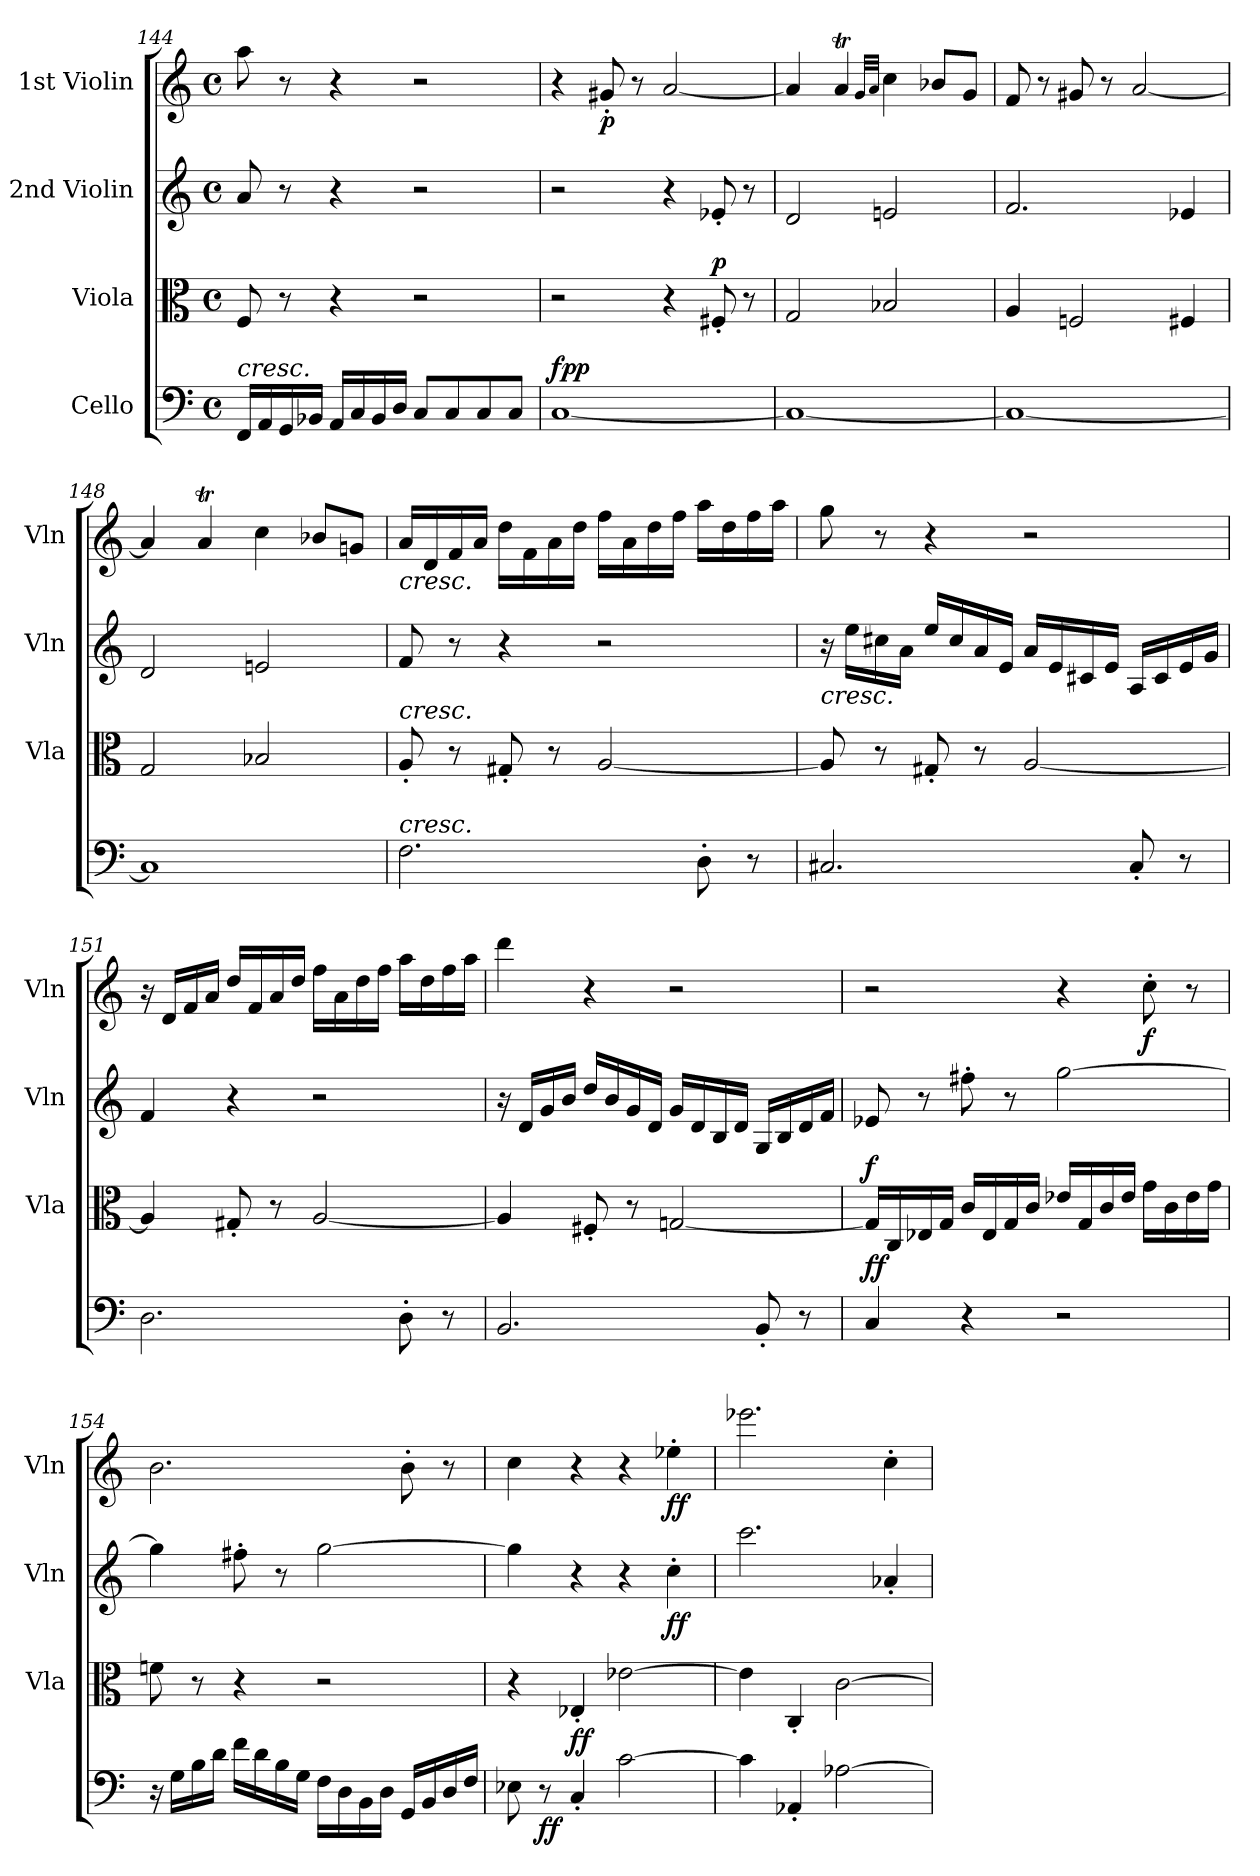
**kern	**dynam	**kern	**dynam	**kern	**dynam	**kern	**dynam
*part4	*part4	*part3	*part3	*part2	*part2	*part1	*part1
*staff4	*staff4	*staff3	*staff3	*staff2	*staff2	*staff1	*staff1
*I"Cello	*	*I"Viola	*	*I"2nd Violin	*	*I"1st Violin	*
*	*	*I'Vla	*	*I'Vln	*	*I'Vln	*
*clefF4	*	*clefC3	*	*clefG2	*	*clefG2	*
*k[]	*	*k[]	*	*k[]	*	*k[]	*
*M4/4	*	*M4/4	*	*M4/4	*	*M4/4	*
*met(c)	*	*met(c)	*	*met(c)	*	*met(c)	*
=144	=144	=144	=144	=144	=144	=144	=144
!LO:TX:a:i:t=cresc.	!	!	!	!	!	!	!
16FF/LL	.	8F/	.	8a/	.	8aa\	.
16AA/	.	.	.	.	.	.	.
16GG/	.	8r	.	8r	.	8r	.
16BB-X/JJ	.	.	.	.	.	.	.
16AA/LL	.	4r	.	4r	.	4r	.
16C/	.	.	.	.	.	.	.
16BB-/	.	.	.	.	.	.	.
16D/JJ	.	.	.	.	.	.	.
8C/L	.	2r	.	2r	.	2r	.
8C/	.	.	.	.	.	.	.
8C/	.	.	.	.	.	.	.
8C/J	.	.	.	.	.	.	.
=145	=145	=145	=145	=145	=145	=145	=145
!	!LO:DY:b	!	!	!	!	!	!
!	!LO:DY:n=1:a	!	!	!	!	!	!
[1C	fp p	2r	.	2r	.	4r	.
!	!	!	!	!	!	!	!LO:DY:b
.	.	.	.	.	.	8g#X'/	p
.	.	.	.	.	.	8r	.
.	.	4r	.	4r	.	[2a/	.
!	!	!	!LO:DY:a	!	!	!	!
.	.	8F#X'/	p	8e-X'/	.	.	.
.	.	8r	.	8r	.	.	.
!!LO:LB:g=z
=146	=146	=146	=146	=146	=146	=146	=146
1C_	.	2G/	.	2d/	.	4a/]	.
.	.	.	.	.	.	4aT/	.
.	.	.	.	.	.	32qg/LLL	.
.	.	.	.	.	.	32qa/JJJ	.
.	.	2B-X/	.	2en/	.	4cc\	.
.	.	.	.	.	.	8b-X/L	.
.	.	.	.	.	.	8g/J	.
=147	=147	=147	=147	=147	=147	=147	=147
1C_	.	4A/	.	2.f/	.	8f/	.
.	.	.	.	.	.	8r	.
.	.	2Fn/	.	.	.	8g#X/	.
.	.	.	.	.	.	8r	.
.	.	.	.	.	.	[2a/	.
.	.	4F#X/	.	4e-X/	.	.	.
=148	=148	=148	=148	=148	=148	=148	=148
1C]	.	2G/	.	2d/	.	4a/]	.
.	.	.	.	.	.	4aT/	.
.	.	2B-X/	.	2en/	.	4cc\	.
.	.	.	.	.	.	8b-X/L	.
.	.	.	.	.	.	8gn/J	.
=149	=149	=149	=149	=149	=149	=149	=149
!	!	!	!	!	!	!LO:TX:b:i:t=cresc.	!
!	!	!LO:TX:a:i:t=cresc.	!	!	!	!	!
!LO:TX:a:i:t=cresc.	!	!	!	!	!	!	!
2.F\	.	8A'/	.	8f/	.	16a/LL	.
.	.	.	.	.	.	16d/	.
.	.	8r	.	8r	.	16f/	.
.	.	.	.	.	.	16a/JJ	.
.	.	8G#X'/	.	4r	.	16dd\LL	.
.	.	.	.	.	.	16f\	.
.	.	8r	.	.	.	16a\	.
.	.	.	.	.	.	16dd\JJ	.
.	.	[2A/	.	2r	.	16ff\LL	.
.	.	.	.	.	.	16a\	.
.	.	.	.	.	.	16dd\	.
.	.	.	.	.	.	16ff\JJ	.
8D'\	.	.	.	.	.	16aa\LL	.
.	.	.	.	.	.	16dd\	.
8r	.	.	.	.	.	16ff\	.
.	.	.	.	.	.	16aa\JJ	.
!!LO:LB:g=z
=150	=150	=150	=150	=150	=150	=150	=150
!	!	!	!	!LO:TX:b:i:t=cresc.	!	!	!
2.C#X/	.	8A/]	.	16r	.	8gg\	.
.	.	.	.	16ee\LL	.	.	.
.	.	8r	.	16cc#X\	.	8r	.
.	.	.	.	16a\JJ	.	.	.
.	.	8G#X'/	.	16ee/LL	.	4r	.
.	.	.	.	16cc#/	.	.	.
.	.	8r	.	16a/	.	.	.
.	.	.	.	16e/JJ	.	.	.
.	.	[2A/	.	16a/LL	.	2r	.
.	.	.	.	16e/	.	.	.
.	.	.	.	16c#X/	.	.	.
.	.	.	.	16e/JJ	.	.	.
8C#'/	.	.	.	16A/LL	.	.	.
.	.	.	.	16c#/	.	.	.
8r	.	.	.	16e/	.	.	.
.	.	.	.	16g/JJ	.	.	.
=151	=151	=151	=151	=151	=151	=151	=151
2.D\	.	4A/]	.	4f/	.	16r	.
.	.	.	.	.	.	16d/LL	.
.	.	.	.	.	.	16f/	.
.	.	.	.	.	.	16a/JJ	.
.	.	8G#X'/	.	4r	.	16dd/LL	.
.	.	.	.	.	.	16f/	.
.	.	8r	.	.	.	16a/	.
.	.	.	.	.	.	16dd/JJ	.
.	.	[2A/	.	2r	.	16ff\LL	.
.	.	.	.	.	.	16a\	.
.	.	.	.	.	.	16dd\	.
.	.	.	.	.	.	16ff\JJ	.
8D'\	.	.	.	.	.	16aa\LL	.
.	.	.	.	.	.	16dd\	.
8r	.	.	.	.	.	16ff\	.
.	.	.	.	.	.	16aa\JJ	.
!!LO:PB:g=z
=152	=152	=152	=152	=152	=152	=152	=152
2.BB/	.	4A/]	.	16r	.	4ddd\	.
.	.	.	.	16d/LL	.	.	.
.	.	.	.	16g/	.	.	.
.	.	.	.	16b/JJ	.	.	.
.	.	8F#X'/	.	16dd/LL	.	4r	.
.	.	.	.	16b/	.	.	.
.	.	8r	.	16g/	.	.	.
.	.	.	.	16d/JJ	.	.	.
.	.	[2Gn/	.	16g/LL	.	2r	.
.	.	.	.	16d/	.	.	.
.	.	.	.	16B/	.	.	.
.	.	.	.	16d/JJ	.	.	.
8BB'/	.	.	.	16G/LL	.	.	.
.	.	.	.	16B/	.	.	.
8r	.	.	.	16d/	.	.	.
.	.	.	.	16f/JJ	.	.	.
=153	=153	=153	=153	=153	=153	=153	=153
!	!LO:DY:b	!	!	!	!	!	!
!	!LO:DY:n=1:a	!	!LO:DY:a	!	!	!	!
4C/	f f	16G/LL]	f	8e-X/	.	2r	.
.	.	16C/	.	.	.	.	.
.	.	16E-X/	.	8r	.	.	.
.	.	16G/JJ	.	.	.	.	.
4r	.	16c/LL	.	8ff#X'\	.	.	.
.	.	16E-/	.	.	.	.	.
.	.	16G/	.	8r	.	.	.
.	.	16c/JJ	.	.	.	.	.
2r	.	16e-X/LL	.	[2gg\	.	4r	.
.	.	16G/	.	.	.	.	.
.	.	16c/	.	.	.	.	.
.	.	16e-/JJ	.	.	.	.	.
!	!	!	!	!	!	!	!LO:DY:b
.	.	16g\LL	.	.	.	8cc'\	f
.	.	16c\	.	.	.	.	.
.	.	16e-\	.	.	.	8r	.
.	.	16g\JJ	.	.	.	.	.
!!LO:LB:g=z
=154	=154	=154	=154	=154	=154	=154	=154
16r	.	8fn\	.	4gg\]	.	2.b\	.
16G\LL	.	.	.	.	.	.	.
16B\	.	8r	.	.	.	.	.
16d\JJ	.	.	.	.	.	.	.
16f\LL	.	4r	.	8ff#X'\	.	.	.
16d\	.	.	.	.	.	.	.
16B\	.	.	.	8r	.	.	.
16G\JJ	.	.	.	.	.	.	.
16F\LL	.	2r	.	[2gg\	.	.	.
16D\	.	.	.	.	.	.	.
16BB\	.	.	.	.	.	.	.
16D\JJ	.	.	.	.	.	.	.
16GG/LL	.	.	.	.	.	8b'\	.
16BB/	.	.	.	.	.	.	.
16D/	.	.	.	.	.	8r	.
16F/JJ	.	.	.	.	.	.	.
=155	=155	=155	=155	=155	=155	=155	=155
8E-X\	.	4r	.	4gg\]	.	4cc\	.
!	!LO:DY:b	!	!	!	!	!	!
8r	ff	.	.	.	.	.	.
!	!LO:DY:a	!	!	!	!	!	!
4C'/	ff	4E-X'/	.	4r	.	4r	.
[2c\	.	[2e-X\	.	4r	.	4r	.
!	!	!	!	!	!LO:DY:b	!	!LO:DY:b
.	.	.	.	4cc'\	ff	4ee-X'\	ff
=156	=156	=156	=156	=156	=156	=156	=156
4c\]	.	4e-\]	.	2.ccc\	.	2.eee-X\	.
4AA-X'/	.	4C'/	.	.	.	.	.
[2A-X\	.	[2c\	.	.	.	.	.
.	.	.	.	4a-X'/	.	4cc'\	.
=	=	=	=	=	=	=	=
*-	*-	*-	*-	*-	*-	*-	*-
